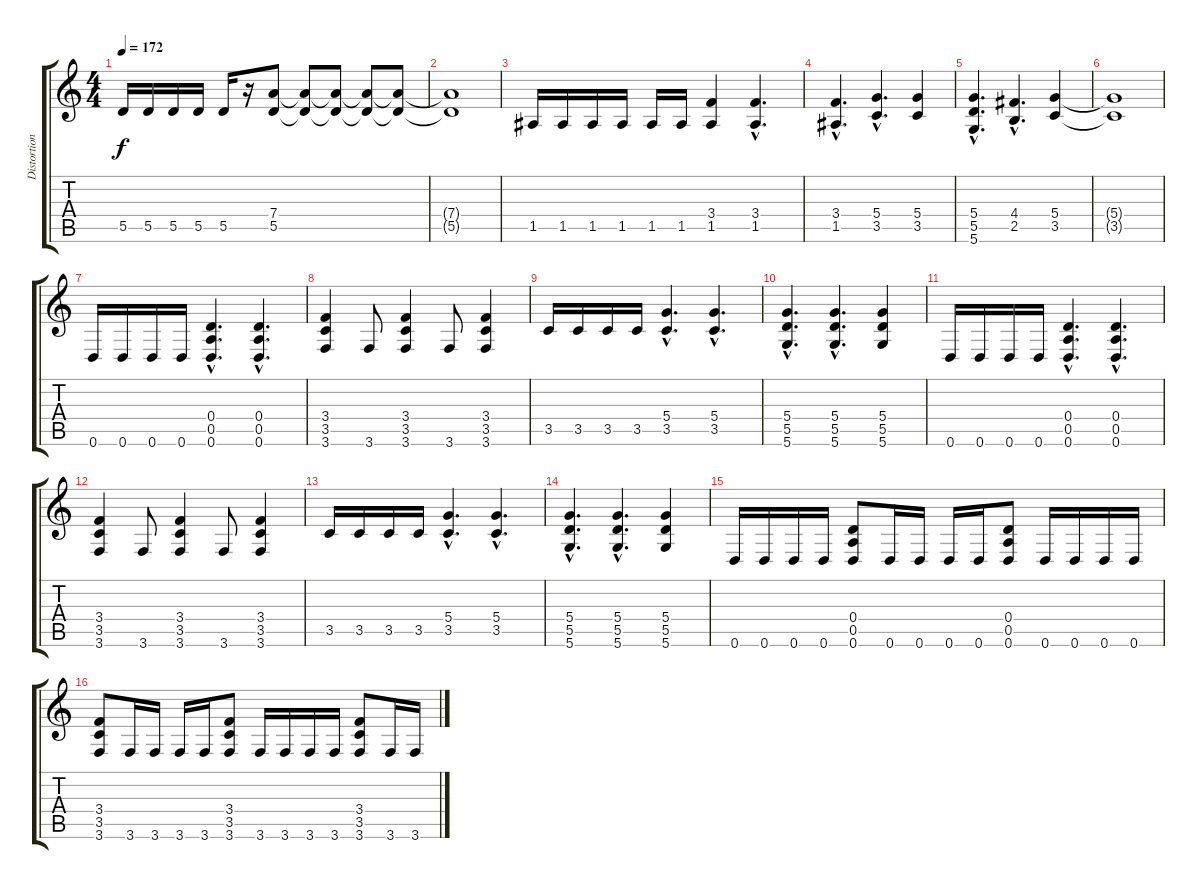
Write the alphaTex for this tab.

\track ("Distortion Guitar 1" "Distortion") {instrument overdrivenguitar}
\staff {score tabs}
\tuning (E4 B3 G3 D3 A2 D2) {hide}
\ts (4 4)
\tempo 172
\clef g2
\ks c
5.5.16{dy f} 5.5.16 5.5.16 5.5.16 5.5.16 r.16 (7.4 5.5).8 (7.4{t} 5.5{t}).8 (7.4{t} 5.5{t}).8 (7.4{t} 5.5{t}).8 (7.4{t} 5.5{t}).8 |
(7.4{t} 5.5{t}).1 |
1.5.16 1.5.16 1.5.16 1.5.16 1.5.16 1.5.16 (3.4 1.5).4 (3.4{hac} 1.5{hac}).4{d} |
(3.4{hac} 1.5{hac}).4{d} (5.4{hac} 3.5{hac}).4{d} (5.4 3.5).4 |
(5.4{hac} 5.5{hac} 5.6{hac}).4{d} (4.4{hac} 2.5{hac}).4{d} (5.4 3.5).4 |
(5.4{t} 3.5{t}).1 |
0.6.16 0.6.16 0.6.16 0.6.16 (0.4{hac} 0.5{hac} 0.6{hac}).4{d} (0.4{hac} 0.5{hac} 0.6{hac}).4{d} |
(3.4 3.5 3.6).4 3.6.8 (3.4 3.5 3.6).4 3.6.8 (3.4 3.5 3.6).4 |
3.5.16 3.5.16 3.5.16 3.5.16 (5.4{hac} 3.5{hac}).4{d} (5.4{hac} 3.5{hac}).4{d} |
(5.4{hac} 5.5{hac} 5.6{hac}).4{d} (5.4{hac} 5.5{hac} 5.6{hac}).4{d} (5.4 5.5 5.6).4 |
0.6.16 0.6.16 0.6.16 0.6.16 (0.4{hac} 0.5{hac} 0.6{hac}).4{d} (0.4{hac} 0.5{hac} 0.6{hac}).4{d} |
(3.4 3.5 3.6).4 3.6.8 (3.4 3.5 3.6).4 3.6.8 (3.4 3.5 3.6).4 |
3.5.16 3.5.16 3.5.16 3.5.16 (5.4{hac} 3.5{hac}).4{d} (5.4{hac} 3.5{hac}).4{d} |
(5.4{hac} 5.5{hac} 5.6{hac}).4{d} (5.4{hac} 5.5{hac} 5.6{hac}).4{d} (5.4 5.5 5.6).4 |
0.6.16 0.6.16 0.6.16 0.6.16 (0.4 0.5 0.6).8 0.6.16 0.6.16 0.6.16 0.6.16 (0.4 0.5 0.6).8 0.6.16 0.6.16 0.6.16 0.6.16 |
(3.4 3.5 3.6).8 3.6.16 3.6.16 3.6.16 3.6.16 (3.4 3.5 3.6).8 3.6.16 3.6.16 3.6.16 3.6.16 (3.4 3.5 3.6).8 3.6.16 3.6.16
